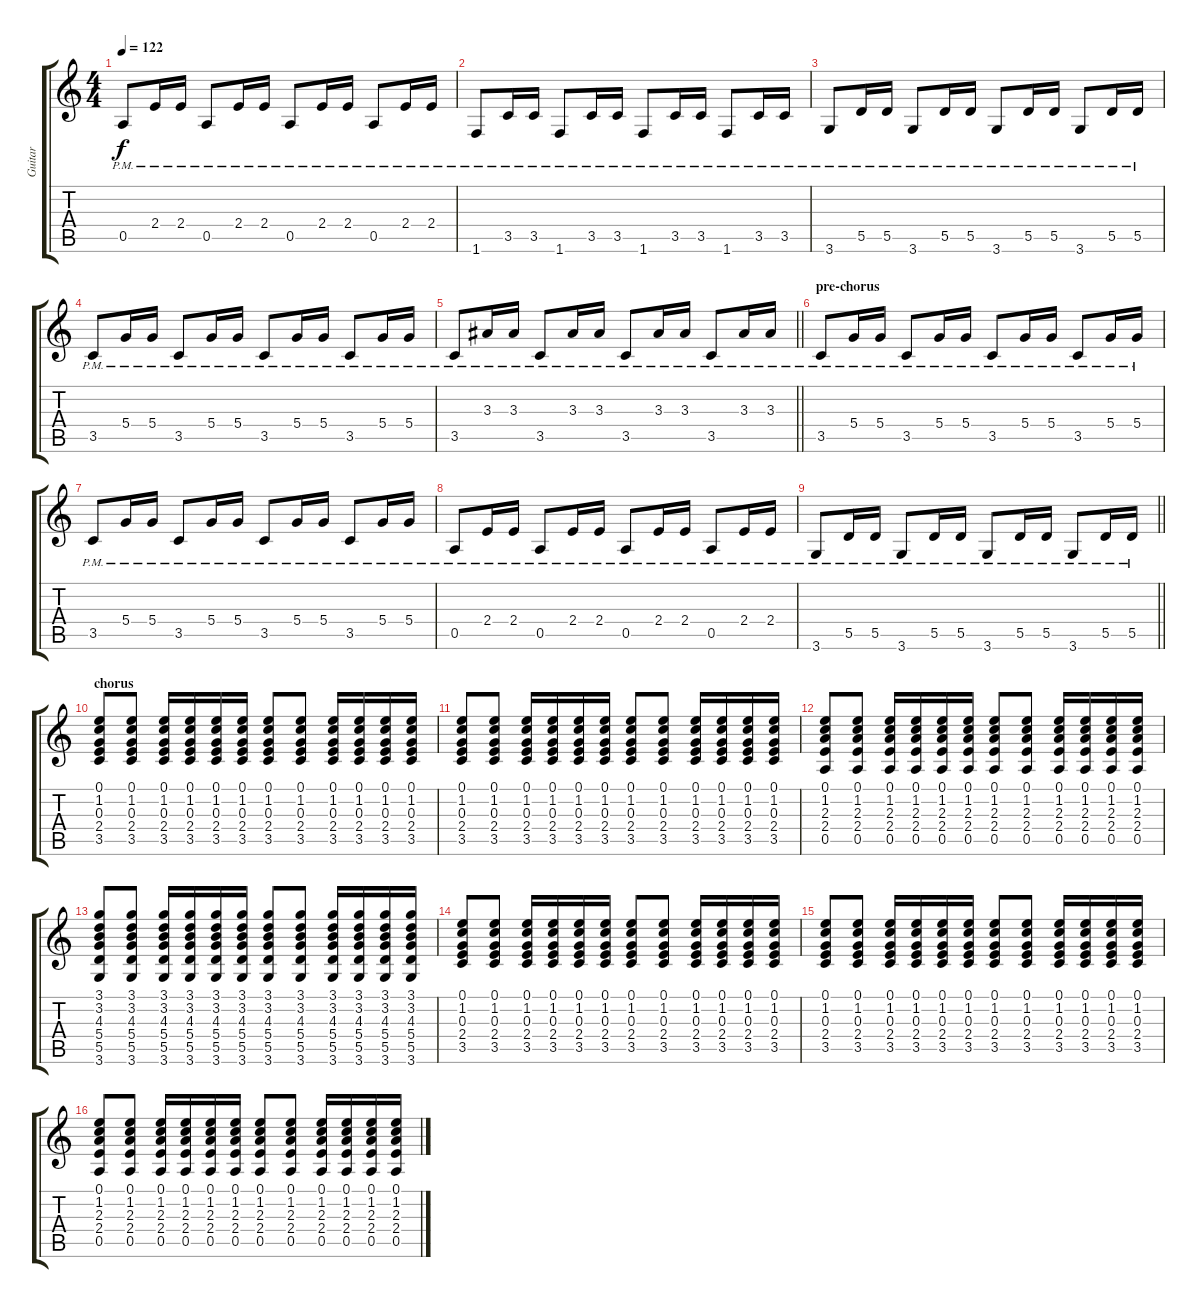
\track ("Guitar" "Guitar") {instrument electricguitarmuted}
\staff {score tabs}
\tuning (E4 B3 G3 D3 A2 E2) {hide}
\ts (4 4)
\tempo 122
\clef g2
\ks c
0.5{pm}.8{dy f} 2.4{pm}.16 2.4{pm}.16 0.5{pm}.8 2.4{pm}.16 2.4{pm}.16 0.5{pm}.8 2.4{pm}.16 2.4{pm}.16 0.5{pm}.8 2.4{pm}.16 2.4{pm}.16 |
1.6{pm}.8 3.5{pm}.16 3.5{pm}.16 1.6{pm}.8 3.5{pm}.16 3.5{pm}.16 1.6{pm}.8 3.5{pm}.16 3.5{pm}.16 1.6{pm}.8 3.5{pm}.16 3.5{pm}.16 |
3.6{pm}.8 5.5{pm}.16 5.5{pm}.16 3.6{pm}.8 5.5{pm}.16 5.5{pm}.16 3.6{pm}.8 5.5{pm}.16 5.5{pm}.16 3.6{pm}.8 5.5{pm}.16 5.5{pm}.16 |
3.5{pm}.8 5.4{pm}.16 5.4{pm}.16 3.5{pm}.8 5.4{pm}.16 5.4{pm}.16 3.5{pm}.8 5.4{pm}.16 5.4{pm}.16 3.5{pm}.8 5.4{pm}.16 5.4{pm}.16 |
\barLineRight lightlight
3.5{pm}.8 3.3{pm}.16 3.3{pm}.16 3.5{pm}.8 3.3{pm}.16 3.3{pm}.16 3.5{pm}.8 3.3{pm}.16 3.3{pm}.16 3.5{pm}.8 3.3{pm}.16 3.3{pm}.16 |
\section ("" "pre-chorus")
3.5{pm}.8 5.4{pm}.16 5.4{pm}.16 3.5{pm}.8 5.4{pm}.16 5.4{pm}.16 3.5{pm}.8 5.4{pm}.16 5.4{pm}.16 3.5{pm}.8 5.4{pm}.16 5.4{pm}.16 |
3.5{pm}.8 5.4{pm}.16 5.4{pm}.16 3.5{pm}.8 5.4{pm}.16 5.4{pm}.16 3.5{pm}.8 5.4{pm}.16 5.4{pm}.16 3.5{pm}.8 5.4{pm}.16 5.4{pm}.16 |
0.5{pm}.8 2.4{pm}.16 2.4{pm}.16 0.5{pm}.8 2.4{pm}.16 2.4{pm}.16 0.5{pm}.8 2.4{pm}.16 2.4{pm}.16 0.5{pm}.8 2.4{pm}.16 2.4{pm}.16 |
\barLineRight lightlight
3.6{pm}.8 5.5{pm}.16 5.5{pm}.16 3.6{pm}.8 5.5{pm}.16 5.5{pm}.16 3.6{pm}.8 5.5{pm}.16 5.5{pm}.16 3.6{pm}.8 5.5{pm}.16 5.5{pm}.16 |
\section ("" "chorus")
(0.1 1.2 0.3 2.4 3.5).8{volume 7 instrument overdrivenguitar} (0.1 1.2 0.3 2.4 3.5).8 (0.1 1.2 0.3 2.4 3.5).16 (0.1 1.2 0.3 2.4 3.5).16 (0.1 1.2 0.3 2.4 3.5).16 (0.1 1.2 0.3 2.4 3.5).16 (0.1 1.2 0.3 2.4 3.5).8 (0.1 1.2 0.3 2.4 3.5).8 (0.1 1.2 0.3 2.4 3.5).16 (0.1 1.2 0.3 2.4 3.5).16 (0.1 1.2 0.3 2.4 3.5).16 (0.1 1.2 0.3 2.4 3.5).16 |
(0.1 1.2 0.3 2.4 3.5).8 (0.1 1.2 0.3 2.4 3.5).8 (0.1 1.2 0.3 2.4 3.5).16 (0.1 1.2 0.3 2.4 3.5).16 (0.1 1.2 0.3 2.4 3.5).16 (0.1 1.2 0.3 2.4 3.5).16 (0.1 1.2 0.3 2.4 3.5).8 (0.1 1.2 0.3 2.4 3.5).8 (0.1 1.2 0.3 2.4 3.5).16 (0.1 1.2 0.3 2.4 3.5).16 (0.1 1.2 0.3 2.4 3.5).16 (0.1 1.2 0.3 2.4 3.5).16 |
(0.1 1.2 2.3 2.4 0.5).8 (0.1 1.2 2.3 2.4 0.5).8 (0.1 1.2 2.3 2.4 0.5).16 (0.1 1.2 2.3 2.4 0.5).16 (0.1 1.2 2.3 2.4 0.5).16 (0.1 1.2 2.3 2.4 0.5).16 (0.1 1.2 2.3 2.4 0.5).8 (0.1 1.2 2.3 2.4 0.5).8 (0.1 1.2 2.3 2.4 0.5).16 (0.1 1.2 2.3 2.4 0.5).16 (0.1 1.2 2.3 2.4 0.5).16 (0.1 1.2 2.3 2.4 0.5).16 |
(3.1 3.2 4.3 5.4 5.5 3.6).8 (3.1 3.2 4.3 5.4 5.5 3.6).8 (3.1 3.2 4.3 5.4 5.5 3.6).16 (3.1 3.2 4.3 5.4 5.5 3.6).16 (3.1 3.2 4.3 5.4 5.5 3.6).16 (3.1 3.2 4.3 5.4 5.5 3.6).16 (3.1 3.2 4.3 5.4 5.5 3.6).8 (3.1 3.2 4.3 5.4 5.5 3.6).8 (3.1 3.2 4.3 5.4 5.5 3.6).16 (3.1 3.2 4.3 5.4 5.5 3.6).16 (3.1 3.2 4.3 5.4 5.5 3.6).16 (3.1 3.2 4.3 5.4 5.5 3.6).16 |
(0.1 1.2 0.3 2.4 3.5).8 (0.1 1.2 0.3 2.4 3.5).8 (0.1 1.2 0.3 2.4 3.5).16 (0.1 1.2 0.3 2.4 3.5).16 (0.1 1.2 0.3 2.4 3.5).16 (0.1 1.2 0.3 2.4 3.5).16 (0.1 1.2 0.3 2.4 3.5).8 (0.1 1.2 0.3 2.4 3.5).8 (0.1 1.2 0.3 2.4 3.5).16 (0.1 1.2 0.3 2.4 3.5).16 (0.1 1.2 0.3 2.4 3.5).16 (0.1 1.2 0.3 2.4 3.5).16 |
(0.1 1.2 0.3 2.4 3.5).8 (0.1 1.2 0.3 2.4 3.5).8 (0.1 1.2 0.3 2.4 3.5).16 (0.1 1.2 0.3 2.4 3.5).16 (0.1 1.2 0.3 2.4 3.5).16 (0.1 1.2 0.3 2.4 3.5).16 (0.1 1.2 0.3 2.4 3.5).8 (0.1 1.2 0.3 2.4 3.5).8 (0.1 1.2 0.3 2.4 3.5).16 (0.1 1.2 0.3 2.4 3.5).16 (0.1 1.2 0.3 2.4 3.5).16 (0.1 1.2 0.3 2.4 3.5).16 |
(0.1 1.2 2.3 2.4 0.5).8 (0.1 1.2 2.3 2.4 0.5).8 (0.1 1.2 2.3 2.4 0.5).16 (0.1 1.2 2.3 2.4 0.5).16 (0.1 1.2 2.3 2.4 0.5).16 (0.1 1.2 2.3 2.4 0.5).16 (0.1 1.2 2.3 2.4 0.5).8 (0.1 1.2 2.3 2.4 0.5).8 (0.1 1.2 2.3 2.4 0.5).16 (0.1 1.2 2.3 2.4 0.5).16 (0.1 1.2 2.3 2.4 0.5).16 (0.1 1.2 2.3 2.4 0.5).16
